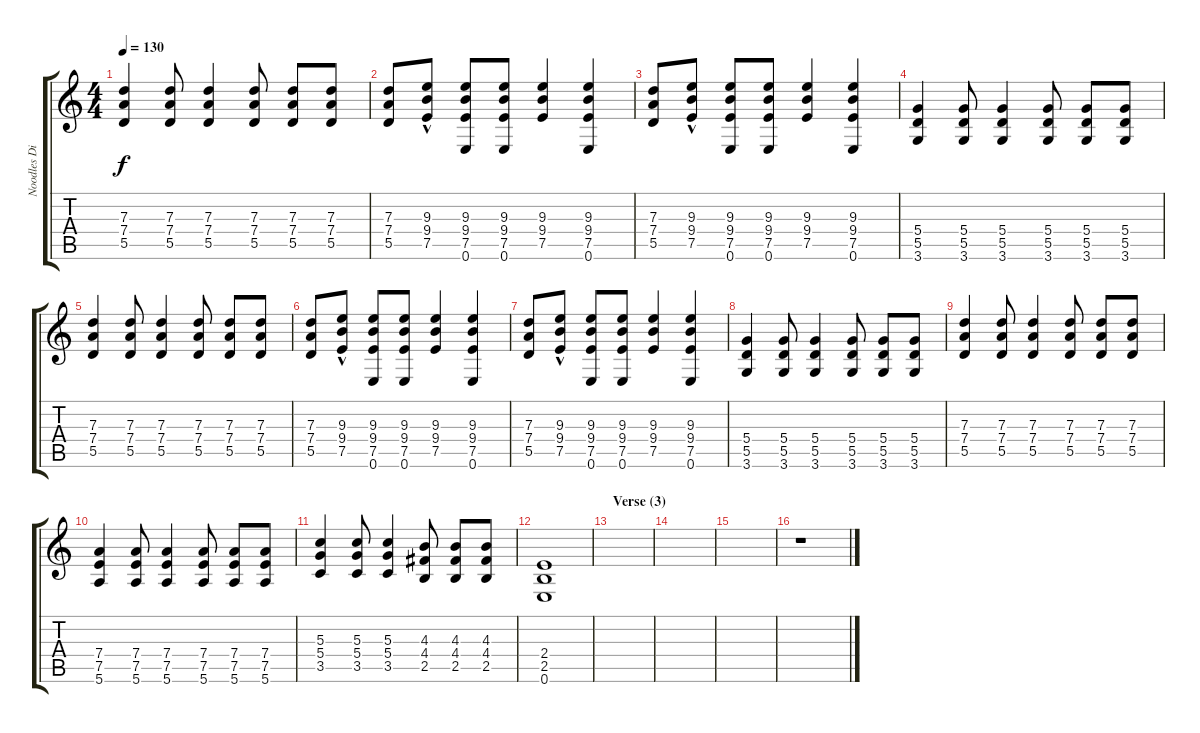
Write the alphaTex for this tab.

\track ("Noodles Distorted" "Noodles Di") {instrument distortionguitar}
\staff {score tabs}
\tuning (E4 B3 G3 D3 A2 E2) {hide}
\ts (4 4)
\tempo 130
\clef g2
\ks c
(7.3 7.4 5.5).4{dy f} (7.3 7.4 5.5).8 (7.3 7.4 5.5).4 (7.3 7.4 5.5).8 (7.3 7.4 5.5).8 (7.3 7.4 5.5).8 |
(7.3 7.4 5.5).8 (9.3 9.4{hac} 7.5).8 (9.3 9.4 7.5 0.6).8 (9.3 9.4 7.5 0.6).8 (9.3 9.4 7.5).4 (9.3 9.4 7.5 0.6).4 |
(7.3 7.4 5.5).8 (9.3 9.4{hac} 7.5).8 (9.3 9.4 7.5 0.6).8 (9.3 9.4 7.5 0.6).8 (9.3 9.4 7.5).4 (9.3 9.4 7.5 0.6).4 |
(5.4 5.5 3.6).4 (5.4 5.5 3.6).8 (5.4 5.5 3.6).4 (5.4 5.5 3.6).8 (5.4 5.5 3.6).8 (5.4 5.5 3.6).8 |
(7.3 7.4 5.5).4 (7.3 7.4 5.5).8 (7.3 7.4 5.5).4 (7.3 7.4 5.5).8 (7.3 7.4 5.5).8 (7.3 7.4 5.5).8 |
(7.3 7.4 5.5).8 (9.3 9.4{hac} 7.5).8 (9.3 9.4 7.5 0.6).8 (9.3 9.4 7.5 0.6).8 (9.3 9.4 7.5).4 (9.3 9.4 7.5 0.6).4 |
(7.3 7.4 5.5).8 (9.3 9.4{hac} 7.5).8 (9.3 9.4 7.5 0.6).8 (9.3 9.4 7.5 0.6).8 (9.3 9.4 7.5).4 (9.3 9.4 7.5 0.6).4 |
(5.4 5.5 3.6).4 (5.4 5.5 3.6).8 (5.4 5.5 3.6).4 (5.4 5.5 3.6).8 (5.4 5.5 3.6).8 (5.4 5.5 3.6).8 |
(7.3 7.4 5.5).4 (7.3 7.4 5.5).8 (7.3 7.4 5.5).4 (7.3 7.4 5.5).8 (7.3 7.4 5.5).8 (7.3 7.4 5.5).8 |
(7.4 7.5 5.6).4 (7.4 7.5 5.6).8 (7.4 7.5 5.6).4 (7.4 7.5 5.6).8 (7.4 7.5 5.6).8 (7.4 7.5 5.6).8 |
(5.3 5.4 3.5).4 (5.3 5.4 3.5).8 (5.3 5.4 3.5).4 (4.3 4.4 2.5).8 (4.3 4.4 2.5).8 (4.3 4.4 2.5).8 |
(2.4 2.5 0.6).1 |
\section ("" "Verse (3)")
|
|
|
r.1
